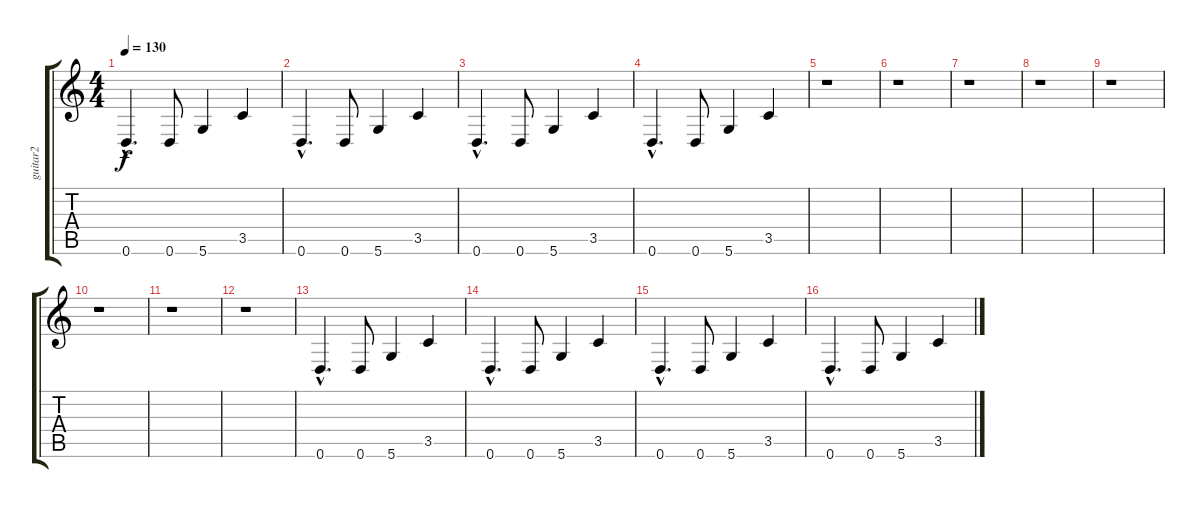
\track ("guitar2" "guitar2") {instrument overdrivenguitar}
\staff {score tabs}
\tuning (E4 B3 G3 D3 A2 D2) {hide}
\ts (4 4)
\tempo 130
\clef g2
\ks c
0.6{hac}.4{d dy f instrument overdrivenguitar} 0.6.8 5.6.4 3.5.4 |
0.6{hac}.4{d} 0.6.8 5.6.4 3.5.4 |
0.6{hac}.4{d} 0.6.8 5.6.4 3.5.4 |
0.6{hac}.4{d} 0.6.8 5.6.4 3.5.4 |
r.1 |
r.1 |
r.1 |
r.1 |
r.1 |
r.1 |
r.1 |
r.1 |
0.6{hac}.4{d} 0.6.8 5.6.4 3.5.4 |
0.6{hac}.4{d} 0.6.8 5.6.4 3.5.4 |
0.6{hac}.4{d} 0.6.8 5.6.4 3.5.4 |
0.6{hac}.4{d} 0.6.8 5.6.4 3.5.4
